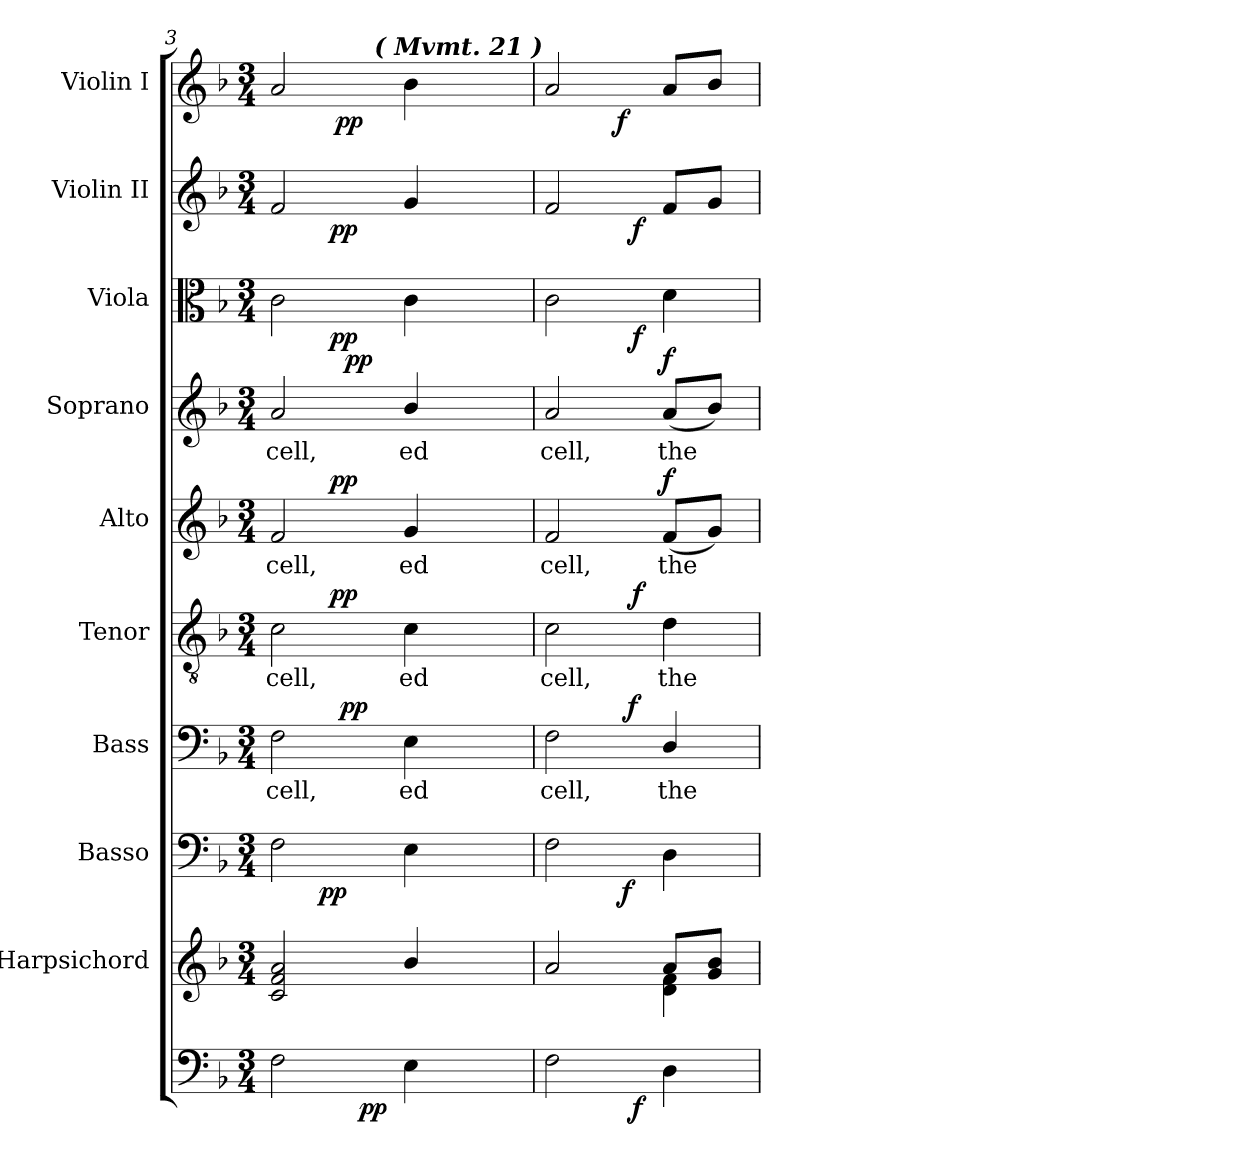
**kern	**dynam	**kern	**kern	**dynam	**kern	**text	**dynam	**kern	**text	**dynam	**kern	**text	**dynam	**kern	**text	**dynam	**kern	**dynam	**kern	**dynam	**kern	**dynam
*part10	*part10	*part9	*part8	*part8	*part7	*part7	*part7	*part6	*part6	*part6	*part5	*part5	*part5	*part4	*part4	*part4	*part3	*part3	*part2	*part2	*part1	*part1
*staff10	*staff10	*staff9	*staff8	*staff8	*staff7	*staff7	*staff7	*staff6	*staff6	*staff6	*staff5	*staff5	*staff5	*staff4	*staff4	*staff4	*staff3	*staff3	*staff2	*staff2	*staff1	*staff1
*	*	*I"Harpsichord	*I"Basso	*	*I"Bass	*	*	*I"Tenor	*	*	*I"Alto	*	*	*I"Soprano	*	*	*I"Viola	*	*I"Violin II	*	*I"Violin I	*
*	*	*I'Hrpsc	*I'Basso	*	*I'B.	*	*	*I'T.	*	*	*I'A.	*	*	*I'S.	*	*	*I'Vla.	*	*I'Vln. II	*	*I'Vln. I	*
*clefF4	*	*clefG2	*clefF4	*	*clefF4	*	*	*clefGv2	*	*	*clefG2	*	*	*clefG2	*	*	*clefC3	*	*clefG2	*	*clefG2	*
*	*	*	*	*	*	*	*	*ITrd7c12	*	*	*	*	*	*	*	*	*	*	*	*	*	*
*k[b-]	*	*k[b-]	*k[b-]	*	*k[b-]	*	*	*k[b-]	*	*	*k[b-]	*	*	*k[b-]	*	*	*k[b-]	*	*k[b-]	*	*k[b-]	*
*d:	*	*d:	*d:	*	*d:	*	*	*d:	*	*	*d:	*	*	*d:	*	*	*d:	*	*d:	*	*d:	*
*M3/4	*	*M3/4	*M3/4	*	*M3/4	*	*	*M3/4	*	*	*M3/4	*	*	*M3/4	*	*	*M3/4	*	*M3/4	*	*M3/4	*
=3	=3	=3	=3	=3	=3	=3	=3	=3	=3	=3	=3	=3	=3	=3	=3	=3	=3	=3	=3	=3	=3	=3
!	!	!	!	!	!	!LO:LY:b:color=#000000	!	!	!	!	!	!	!	!	!	!	!	!	!	!	!	!
!	!	!	!	!	!	!	!	!	!LO:LY:b:color=#000000	!	!	!	!	!	!	!	!	!	!	!	!	!
!	!	!	!	!	!	!	!	!	!	!	!	!LO:LY:b:color=#000000	!	!	!	!	!	!	!	!	!	!
!	!	!	!	!	!	!	!	!	!	!	!	!	!	!	!LO:LY:b:color=#000000	!	!	!	!	!	!	!
*^	*	*	*^	*	*^	*	*	*^	*	*	*^	*	*	*^	*	*	*^	*	*^	*	*^	*
*	*	*	*	*	*	*	*	*	*	*	*	*	*	*	*	*	*	*	*	*	*	*	*	*	*	*	*	*	*	*^	*
2Fi\	4ryy	.	2ci/ 2fi 2ai	2Fi\	4ryy	.	2Fi\	4ryy	cell,	.	2Ci\	4ryy	cell,	.	2fi/	4ryy	cell,	.	2ai/	4ryy	cell,	.	2ci\	4ryy	.	2fi/	4ryy	.	2ai/	4ryy	4ryy	.
.	16ryy	.	.	.	128.ryy	.	.	32.ryy	.	.	.	32ryy	.	.	.	32ryy	.	.	.	32ryy	.	.	.	32ryy	.	.	32ryy	.	.	32ryy	16ryy	.
.	.	.	.	.	4ryy	pp	.	.	.	.	.	.	.	.	.	.	.	.	.	.	.	.	.	.	.	.	.	.	.	.	.	.
.	.	.	.	.	.	.	.	.	.	.	.	512ryy	.	.	.	512ryy	.	.	.	64ryy	.	.	.	512ryy	.	.	512ryy	.	.	128ryy	.	.
.	.	.	.	.	.	.	.	.	.	.	.	4ryy	.	pp	.	4ryy	.	pp	.	.	.	.	.	4ryy	pp	.	4ryy	pp	.	.	.	.
.	.	.	.	.	.	.	.	.	.	.	.	.	.	.	.	.	.	.	.	.	.	.	.	.	.	.	.	.	.	1024ryy	.	.
.	.	.	.	.	.	.	.	.	.	.	.	.	.	.	.	.	.	.	.	.	.	.	.	.	.	.	.	.	.	4ryy	.	pp
.	.	.	.	.	.	.	.	4ryy	.	pp	.	.	.	.	.	.	.	.	.	256..ryy	.	.	.	.	.	.	.	.	.	.	.	.
.	.	.	.	.	.	.	.	.	.	.	.	.	.	.	.	.	.	.	.	4ryy	.	pp	.	.	.	.	.	.	.	.	.	.
.	128ryy	.	.	.	.	.	.	.	.	.	.	.	.	.	.	.	.	.	.	.	.	.	.	.	.	.	.	.	.	.	32ryy	.
.	256ryy	.	.	.	.	.	.	.	.	.	.	.	.	.	.	.	.	.	.	.	.	.	.	.	.	.	.	.	.	.	.	.
.	1024ryy	.	.	.	.	.	.	.	.	.	.	.	.	.	.	.	.	.	.	.	.	.	.	.	.	.	.	.	.	.	.	.
.	4ryy	pp	.	.	.	.	.	.	.	.	.	.	.	.	.	.	.	.	.	.	.	.	.	.	.	.	.	.	.	.	.	.
.	.	.	.	.	.	.	.	.	.	.	.	.	.	.	.	.	.	.	.	.	.	.	.	.	.	.	.	.	.	.	128ryy	.
.	.	.	.	.	.	.	.	.	.	.	.	.	.	.	.	.	.	.	.	.	.	.	.	.	.	.	.	.	.	.	512ryy	.
!	!	!	!	!	!	!	!	!	!	!	!	!	!	!	!	!	!	!	!	!	!	!	!	!	!	!	!	!	!	!	!LO:TX:a:Bi:t=( Mvmt. 21 )	!
.	.	.	.	.	.	.	.	.	.	.	.	.	.	.	.	.	.	.	.	.	.	.	.	.	.	.	.	.	.	.	4ryy	.
!	!	!	!	!	!	!	!	!	!LO:LY:b:color=#000000	!	!	!	!	!	!	!	!	!	!	!	!	!	!	!	!	!	!	!	!	!	!	!
!	!	!	!	!	!	!	!	!	!	!	!	!	!LO:LY:b:color=#000000	!	!	!	!	!	!	!	!	!	!	!	!	!	!	!	!	!	!	!
!	!	!	!	!	!	!	!	!	!	!	!	!	!	!	!	!	!LO:LY:b:color=#000000	!	!	!	!	!	!	!	!	!	!	!	!	!	!	!
!	!	!	!	!	!	!	!	!	!	!	!	!	!	!	!	!	!	!	!	!	!LO:LY:b:color=#000000	!	!	!	!	!	!	!	!	!	!	!
4Ei\	.	.	4b-i/	4Ei\	.	.	4Ei\	.	- ed	.	4Ci\	.	- ed	.	4gi/	.	- ed	.	4b-i/	.	- ed	.	4ci\	.	.	4gi/	.	.	4b-i\	.	.	.
.	.	.	.	.	8ryy	.	.	.	.	.	.	.	.	.	.	.	.	.	.	.	.	.	.	.	.	.	.	.	.	.	.	.
.	.	.	.	.	.	.	.	.	.	.	.	8ryy	.	.	.	8ryy	.	.	.	.	.	.	.	8ryy	.	.	8ryy	.	.	.	.	.
.	.	.	.	.	.	.	.	.	.	.	.	.	.	.	.	.	.	.	.	.	.	.	.	.	.	.	.	.	.	8ryy	.	.
.	.	.	.	.	.	.	.	8ryy	.	.	.	.	.	.	.	.	.	.	.	.	.	.	.	.	.	.	.	.	.	.	.	.
.	.	.	.	.	.	.	.	.	.	.	.	.	.	.	.	.	.	.	.	8ryy	.	.	.	.	.	.	.	.	.	.	.	.
.	8ryy	.	.	.	.	.	.	.	.	.	.	.	.	.	.	.	.	.	.	.	.	.	.	.	.	.	.	.	.	.	.	.
.	.	.	.	.	.	.	.	.	.	.	.	.	.	.	.	.	.	.	.	.	.	.	.	.	.	.	.	.	.	.	8ryy	.
.	.	.	.	.	16ryy	.	.	.	.	.	.	.	.	.	.	.	.	.	.	.	.	.	.	.	.	.	.	.	.	.	.	.
.	.	.	.	.	.	.	.	.	.	.	.	16ryy	.	.	.	16ryy	.	.	.	.	.	.	.	16ryy	.	.	16ryy	.	.	.	.	.
.	.	.	.	.	.	.	.	.	.	.	.	.	.	.	.	.	.	.	.	.	.	.	.	.	.	.	.	.	.	16ryy	.	.
.	.	.	.	.	.	.	.	16ryy	.	.	.	.	.	.	.	.	.	.	.	.	.	.	.	.	.	.	.	.	.	.	.	.
.	.	.	.	.	.	.	.	.	.	.	.	.	.	.	.	.	.	.	.	16ryy	.	.	.	.	.	.	.	.	.	.	.	.
.	.	.	.	.	32ryy	.	.	.	.	.	.	.	.	.	.	.	.	.	.	.	.	.	.	.	.	.	.	.	.	.	.	.
.	32ryy	.	.	.	.	.	.	.	.	.	.	.	.	.	.	.	.	.	.	.	.	.	.	.	.	.	.	.	.	.	.	.
.	.	.	.	.	.	.	.	.	.	.	.	64...ryy	.	.	.	64...ryy	.	.	.	.	.	.	.	64...ryy	.	.	64...ryy	.	.	.	.	.
.	.	.	.	.	.	.	.	.	.	.	.	.	.	.	.	.	.	.	.	.	.	.	.	.	.	.	.	.	.	64ryy	.	.
.	.	.	.	.	.	.	.	.	.	.	.	.	.	.	.	.	.	.	.	.	.	.	.	.	.	.	.	.	.	.	64ryy	.
.	.	.	.	.	64ryy	.	.	.	.	.	.	.	.	.	.	.	.	.	.	.	.	.	.	.	.	.	.	.	.	.	.	.
.	64ryy	.	.	.	.	.	.	.	.	.	.	.	.	.	.	.	.	.	.	.	.	.	.	.	.	.	.	.	.	.	.	.
.	.	.	.	.	.	.	.	64ryy	.	.	.	.	.	.	.	.	.	.	.	.	.	.	.	.	.	.	.	.	.	.	.	.
.	.	.	.	.	.	.	.	.	.	.	.	.	.	.	.	.	.	.	.	128ryy	.	.	.	.	.	.	.	.	.	.	.	.
.	.	.	.	.	.	.	.	.	.	.	.	.	.	.	.	.	.	.	.	.	.	.	.	.	.	.	.	.	.	256..ryy	.	.
.	.	.	.	.	.	.	.	.	.	.	.	.	.	.	.	.	.	.	.	.	.	.	.	.	.	.	.	.	.	.	256.ryy	.
.	.	.	.	.	256ryy	.	.	.	.	.	.	.	.	.	.	.	.	.	.	.	.	.	.	.	.	.	.	.	.	.	.	.
.	512.ryy	.	.	.	.	.	.	.	.	.	.	.	.	.	.	.	.	.	.	.	.	.	.	.	.	.	.	.	.	.	.	.
.	.	.	.	.	.	.	.	.	.	.	.	.	.	.	.	.	.	.	.	1024ryy	.	.	.	.	.	.	.	.	.	.	.	.
*	*	*	*	*	*	*	*	*	*	*	*	*	*	*	*v	*v	*	*	*	*	*	*	*	*	*	*	*	*	*v	*v	*v	*
*	*	*	*	*	*	*	*	*	*	*	*	*	*	*	*	*	*	*v	*v	*	*	*	*	*	*	*	*	*	*
=4	=4	=4	=4	=4	=4	=4	=4	=4	=4	=4	=4	=4	=4	=4	=4	=4	=4	=4	=4	=4	=4	=4	=4	=4	=4	=4	=4	=4
*	*	*	*^	*	*	*	*	*	*	*	*	*	*	*	*	*	*	*	*	*	*	*	*	*	*	*	*	*
*	*	*	*	*	*	*	*	*	*	*	*	*	*	*	*	*^	*	*	*^	*	*	*	*	*	*	*	*	*^	*
*	*	*	*	*	*	*	*	*	*	*	*	*	*	*	*	*	*	*	*	*	*	*	*	*	*	*	*	*	*	*	*^	*
!	!	!	!	!	!	!	!	!	!	!LO:LY:b:color=#000000	!	!	!	!	!	!	!	!	!	!	!	!	!	!	!	!	!	!	!	!	!	!	!
*	*	*	*	*	*	*	*	*	*	*	*	*	*	*	*	*v	*v	*	*	*	*	*	*	*	*	*	*	*	*	*v	*v	*v	*
*	*	*	*	*	*	*	*	*	*	*	*	*	*	*	*	*	*	*	*v	*v	*	*	*	*	*	*	*	*	*	*
*	*	*	*	*	*	*	*	*	*	*	*	*	*	*	*	*^	*	*	*^	*	*	*	*	*	*	*	*	*^	*
*	*	*	*	*	*	*	*	*	*	*	*	*	*	*	*	*	*	*	*	*	*	*	*	*	*	*	*	*	*	*	*^	*
!	!	!	!	!	!	!	!	!	!	!	!	!	!	!LO:LY:b:color=#000000	!	!	!	!	!	!	!	!	!	!	!	!	!	!	!	!	!	!	!
*	*	*	*	*	*	*	*	*	*	*	*	*	*	*	*	*v	*v	*	*	*	*	*	*	*	*	*	*	*	*	*v	*v	*v	*
*	*	*	*	*	*	*	*	*	*	*	*	*	*	*	*	*	*	*	*v	*v	*	*	*	*	*	*	*	*	*	*
*	*	*	*	*	*	*	*	*	*	*	*	*	*	*	*	*^	*	*	*^	*	*	*	*	*	*	*	*	*^	*
*	*	*	*	*	*	*	*	*	*	*	*	*	*	*	*	*	*	*	*	*	*	*	*	*	*	*	*	*	*	*	*^	*
!	!	!	!	!	!	!	!	!	!	!	!	!	!	!	!	!	!	!LO:LY:b:color=#000000	!	!	!	!	!	!	!	!	!	!	!	!	!	!	!
*	*	*	*	*	*	*	*	*	*	*	*	*	*	*	*	*v	*v	*	*	*	*	*	*	*	*	*	*	*	*	*v	*v	*v	*
*	*	*	*	*	*	*	*	*	*	*	*	*	*	*	*	*	*	*	*v	*v	*	*	*	*	*	*	*	*	*	*
*	*	*	*	*	*	*	*	*	*	*	*	*	*	*	*	*^	*	*	*^	*	*	*	*	*	*	*	*	*^	*
*	*	*	*	*	*	*	*	*	*	*	*	*	*	*	*	*	*	*	*	*	*	*	*	*	*	*	*	*	*	*	*^	*
!	!	!	!	!	!	!	!	!	!	!	!	!	!	!	!	!	!	!	!	!	!	!LO:LY:b:color=#000000	!	!	!	!	!	!	!	!	!	!	!
*	*	*	*	*	*	*	*	*	*	*	*	*	*	*	*	*v	*v	*	*	*	*	*	*	*	*	*	*	*	*	*	*v	*v	*
*	*	*	*	*	*	*	*	*	*	*	*	*	*	*	*	*	*	*	*v	*v	*	*	*	*	*	*	*	*	*	*	*
2Fi\	4ryy	.	2ai/	2ryy	2Fi\	4ryy	.	2Fi\	4ryy	cell,	.	2Ci\	4ryy	cell,	.	2fi/	cell,	.	2ai/	cell,	.	2ci\	4ryy	.	2fi/	4ryy	.	2ai/	4ryy	.
.	16ryy	.	.	.	.	16ryy	.	.	16ryy	.	.	.	16ryy	.	.	.	.	.	.	.	.	.	16ryy	.	.	16ryy	.	.	16ryy	.
.	32ryy	.	.	.	.	64...ryy	.	.	32ryy	.	.	.	32ryy	.	.	.	.	.	.	.	.	.	32ryy	.	.	32ryy	.	.	64ryy	.
.	.	.	.	.	.	.	.	.	.	.	.	.	.	.	.	.	.	.	.	.	.	.	.	.	.	.	.	.	256..ryy	.
.	.	.	.	.	.	.	.	.	.	.	.	.	.	.	.	.	.	.	.	.	.	.	.	.	.	.	.	.	4ryy	f
.	.	.	.	.	.	4ryy	f	.	.	.	.	.	.	.	.	.	.	.	.	.	.	.	.	.	.	.	.	.	.	.
.	128.ryy	.	.	.	.	.	.	.	256ryy	.	.	.	128.ryy	.	.	.	.	.	.	.	.	.	128.ryy	.	.	128.ryy	.	.	.	.
.	.	.	.	.	.	.	.	.	1024ryy	.	.	.	.	.	.	.	.	.	.	.	.	.	.	.	.	.	.	.	.	.
.	.	.	.	.	.	.	.	.	4ryy	.	f	.	.	.	.	.	.	.	.	.	.	.	.	.	.	.	.	.	.	.
.	4ryy	f	.	.	.	.	.	.	.	.	.	.	4ryy	.	f	.	.	.	.	.	.	.	4ryy	f	.	4ryy	f	.	.	.
!	!	!	!	!	!	!	!	!	!	!LO:LY:b:color=#000000	!	!	!	!	!	!	!	!	!	!	!	!	!	!	!	!	!	!	!	!
!	!	!	!	!	!	!	!	!	!	!	!	!	!	!LO:LY:b:color=#000000	!	!	!	!	!	!	!	!	!	!	!	!	!	!	!	!
!	!	!	!	!	!	!	!	!	!	!	!	!	!	!	!	!	!LO:LY:b:color=#000000	!	!	!	!	!	!	!	!	!	!	!	!	!
!	!	!	!	!	!	!	!	!	!	!	!	!	!	!	!	!	!	!	!	!LO:LY:b:color=#000000	!	!	!	!	!	!	!	!	!	!
4Di\	.	.	8ai/L	4di\ 4fi	4Di\	.	.	4Di/	.	the	.	4Di\	.	the	.	(8fi/L	the	f	(8ai/L	the	f	4di\	.	.	8fi/L	.	.	8ai/L	.	.
.	.	.	.	.	.	.	.	.	.	.	.	.	.	.	.	.	.	.	.	.	.	.	.	.	.	.	.	.	8ryy	.
.	.	.	.	.	.	8ryy	.	.	.	.	.	.	.	.	.	.	.	.	.	.	.	.	.	.	.	.	.	.	.	.
.	.	.	.	.	.	.	.	.	8ryy	.	.	.	.	.	.	.	.	.	.	.	.	.	.	.	.	.	.	.	.	.
.	8ryy	.	.	.	.	.	.	.	.	.	.	.	8ryy	.	.	.	.	.	.	.	.	.	8ryy	.	.	8ryy	.	.	.	.
.	.	.	8gi/ 8b-iJ	.	.	.	.	.	.	.	.	.	.	.	.	8gi/J)	.	.	8b-i/J)	.	.	.	.	.	8gi/J	.	.	8b-i/J	.	.
.	.	.	.	.	.	.	.	.	.	.	.	.	.	.	.	.	.	.	.	.	.	.	.	.	.	.	.	.	32ryy	.
.	.	.	.	.	.	32ryy	.	.	.	.	.	.	.	.	.	.	.	.	.	.	.	.	.	.	.	.	.	.	.	.
.	.	.	.	.	.	.	.	.	64ryy	.	.	.	.	.	.	.	.	.	.	.	.	.	.	.	.	.	.	.	.	.
.	64ryy	.	.	.	.	.	.	.	.	.	.	.	64ryy	.	.	.	.	.	.	.	.	.	64ryy	.	.	64ryy	.	.	.	.
.	.	.	.	.	.	.	.	.	128ryy	.	.	.	.	.	.	.	.	.	.	.	.	.	.	.	.	.	.	.	.	.
.	.	.	.	.	.	.	.	.	.	.	.	.	.	.	.	.	.	.	.	.	.	.	.	.	.	.	.	.	128ryy	.
.	256ryy	.	.	.	.	.	.	.	.	.	.	.	256ryy	.	.	.	.	.	.	.	.	.	256ryy	.	.	256ryy	.	.	.	.
.	.	.	.	.	.	.	.	.	512.ryy	.	.	.	.	.	.	.	.	.	.	.	.	.	.	.	.	.	.	.	.	.
.	.	.	.	.	.	512ryy	.	.	.	.	.	.	.	.	.	.	.	.	.	.	.	.	.	.	.	.	.	.	.	.
.	.	.	.	.	.	.	.	.	.	.	.	.	.	.	.	.	.	.	.	.	.	.	.	.	.	.	.	.	1024ryy	.
*v	*v	*	*	*	*v	*v	*	*v	*v	*	*	*v	*v	*	*	*	*	*	*	*	*	*v	*v	*	*v	*v	*	*v	*v	*
*	*	*v	*v	*	*	*	*	*	*	*	*	*	*	*	*	*	*	*	*	*	*	*	*
=	=	=	=	=	=	=	=	=	=	=	=	=	=	=	=	=	=	=	=	=	=	=
*-	*-	*-	*-	*-	*-	*-	*-	*-	*-	*-	*-	*-	*-	*-	*-	*-	*-	*-	*-	*-	*-	*-
